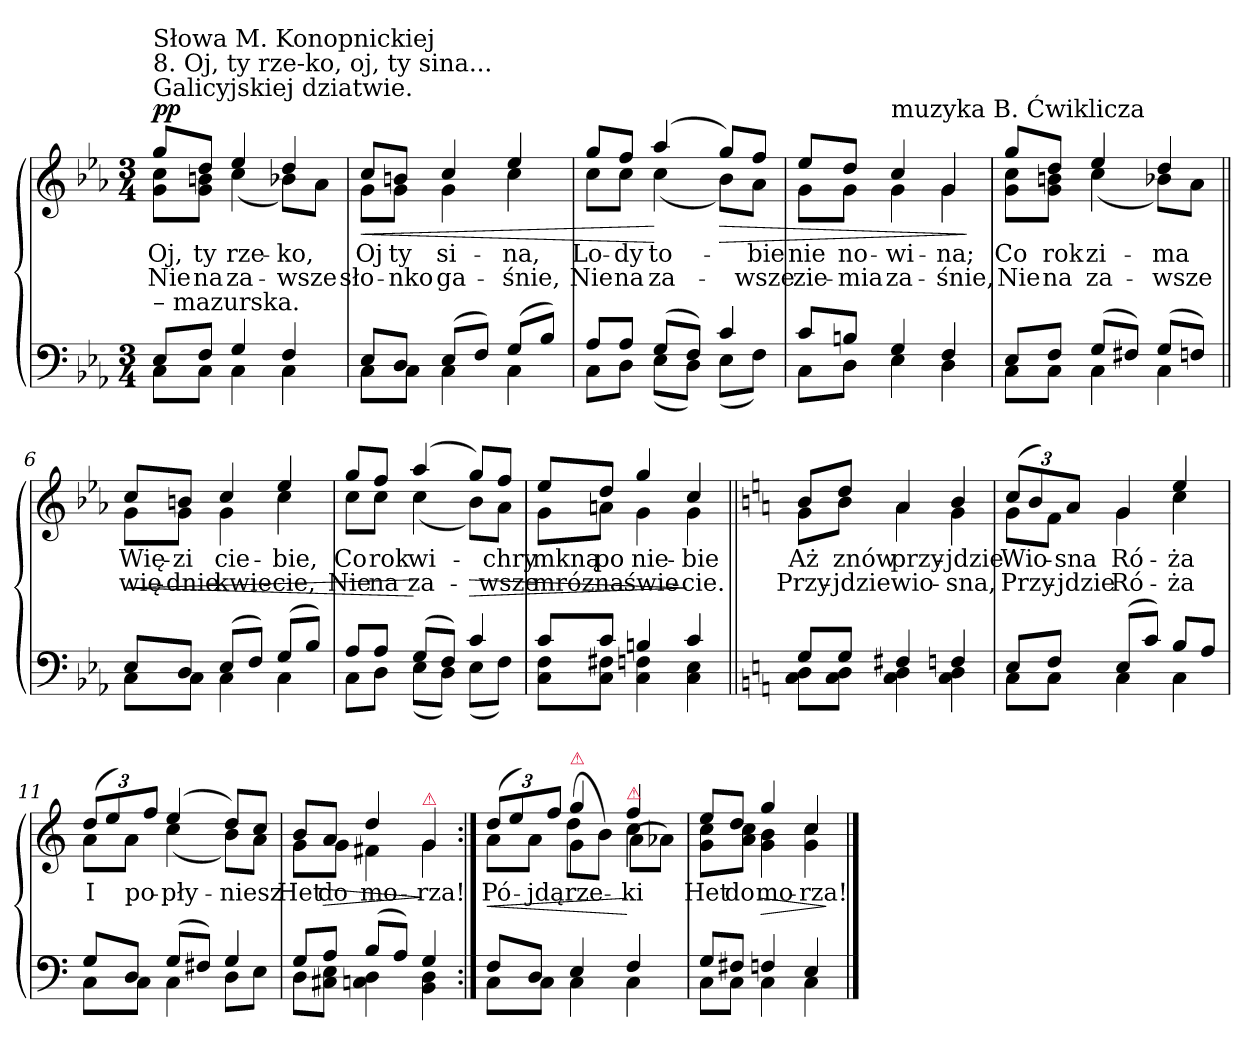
**kern	**kern	**text	**text	**dynam
*part1	*part1	*part1	*part1	*part1
*staff2	*staff1	*staff1	*staff1	*staff1/2
*clefF4	*clefG2	*	*	*
*k[b-e-a-]	*k[b-e-a-]	*	*	*
*M3/4	*M3/4	*	*	*
=1	=1	=1	=1	=1
*^	*^	*	*	*
!	!	!LO:TX:a:t=Galicyjskiej dziatwie.	!	!	!	!
!	!	!LO:TX:a:t=8. Oj, ty rze-ko, oj, ty sina...	!	!	!	!
!	!	!LO:TX:a:t=Słowa M. Konopnickiej	!	!	!	!
!LO:TX:a:t=– mazurska.	!	!	!	!	!	!
8E-/L	8C\L	8gg/L	8g\ 8cc\L	Oj,	Nie	pp
8F/J	8C\J	8dd/J	8g\ 8bn\J	ty	na	.
4G/	4C\	4ee-/	(4cc\	rze-	za-	.
4F/	4C\	4dd/	8b-X\L)	-ko,	-wsze	.
.	.	.	8a-\J	.	.	.
=2	=2	=2	=2	=2	=2	=2
!	!	!	!	!	!	!LO:HP:b
8E-/L	8C\L	8cc/L	8g\L	Oj	sło-	<
8D/J	8C\J	8bn/J	8g\J	ty	-nko	.
(8E-/L	4C\	4cc/	4g\	si-	ga-	.
8F/J)	.	.	.	.	.	.
(8G/L	4C\	4ee-/	4cc\	-na,	-śnie,	.
8B-/J)	.	.	.	.	.	.
=3	=3	=3	=3	=3	=3	=3
8A-/L	8C\L	8gg/L	8cc\L	Lo-	Nie	.
8A-/J	8D\J	8ff/J	8cc\J	-dy	na	.
(8G/L	(8E-\L	(4aa-/	(4cc\	to-	za-	[
8F/J)	8D\J)	.	.	.	.	.
!	!	!	!	!	!	!LO:HP:b
4c/	(8E-\L	8gg/L)	8b-\L)	.	.	>
.	8F\J)	8ff/J	8a-\J	-bie	-wsze	.
=4	=4	=4	=4	=4	=4	=4
8c/L	8C\L	8ee-/L	8g\L	nie	zie-	.
8Bn/J	8D\J	8dd/J	8g\J	no-	-mia	.
!	!	!LO:TX:a:t=muzyka B. Ćwiklicza	!	!	!	!
4G/	4E-\	4cc/	4g\	-wi-	za-	.
4F/	4D\	4g/	4g\	-na;	-śnie,	.
*v	*v	*	*	*	*	*
*	*v	*v	*	*	*
.	.	.	.	]
=5	=5	=5	=5	=5
*^	*^	*	*	*
8E-/L	8C\L	8gg/L	8g\ 8cc\L	Co	Nie	.
8F/J	8C\J	8dd/J	8g\ 8bn\J	rok	na	.
(8G/L	4C\	4ee-/	(4cc\	zi-	za-	.
8F#X/J)	.	.	.	.	.	.
(8G/L	4C\	4dd/	8b-X\L)	-ma	wsze	.
8Fn/J)	.	.	8a-\J	.	.	.
=6||	=6||	=6||	=6||	=6||	=6||	=6||
8E-/L	8C\L	8cc/L	8g\L	Wię-	wię-	<
8D/J	8C\J	8bn/J	8g\J	-zi	-dnie	.
(8E-/L	4C\	4cc/	4g\	cie-	kwie-	.
8F/J)	.	.	.	.	.	.
(8G/L	4C\	4ee-/	4cc\	-bie,	-cie,	.
8B-/J)	.	.	.	.	.	.
=7	=7	=7	=7	=7	=7	=7
8A-/L	8C\L	8gg/L	8cc\L	Co	Nie	.
8A-/J	8D\J	8ff/J	8cc\J	rok	na	.
(8G/L	(8E-\L	(<4aa-/	(4cc\	wi-	za-	[
8F/J)	8D\J)	.	.	.	.	.
4c/	(8E-\L	8gg/L)	8b-\L)	.	.	>
.	8F\J)	8ff/J	8a-\J	-chry	-wsze	.
=8	=8	=8	=8	=8	=8	=8
8c/L	8C\ 8F\L	8ee-/L	8g\L	mkną	mróz	.
8c/J	8C\ 8F#X\J	8dd/J	8an\J	po	na	.
4Bn/	4C\ 4Fn\	4gg/	4g\	nie-	świe-	.
4c/	4C\ 4E-\	4cc/	4g\	-bie	-cie.	]
=9||	=9||	=9||	=9||	=9||	=9||	=9||
*k[]	*	*k[]	*	*	*	*
!	!	!	!	!	!	!LO:DY:a
8G/L	8C\ 8D\L	8b/L	8g\L	Aż	Przy-	mf mf
8G/J	8C\ 8D\J	8dd/J	8b\J	znów	-jdzie	.
4F#X/	4C\ 4D\	4a/	4a\	przy-	wio-	.
4Fn/	4C\ 4D\	4b/	4g\	-jdzie	-sna,	.
=10	=10	=10	=10	=10	=10	=10
8E/L	8C\L	(12cc/L	8g\L	Wio-	Przy-	.
.	.	12b/)	.	.	.	.
8F/J	8C\J	.	8f\J	.	.	.
.	.	12a/J	.	-sna	-jdzie	.
(8E/L	4C\	4g/	4g\	Ró-	Ró-	.
8c/J)	.	.	.	.	.	.
8B/L	4C\	4ee/	4cc\	-ża	-ża	.
8A/J	.	.	.	.	.	.
=11	=11	=11	=11	=11	=11	=11
8G/L	8C\L	(12dd/L	8a\L	I	.	.
.	.	12ee/)	.	.	.	.
8D/J	8C\J	.	8a\J	.	.	.
.	.	12ff/J	.	po-	.	.
(8G/L	4C\	(4ee/	(4cc\	-pły-	.	.
8F#X/J)	.	.	.	.	.	.
4G/	8D\L	8dd/L)	8b\L)	-niesz	.	.
.	8E\J	8cc/J	8a\J	.	.	.
=12	=12	=12	=12	=12	=12	=12
8G/L	8D\L	8b/L	8g\L	Het	.	.
8A/J	8C#X\ 8E\J	8a/J	8g\J	do	.	>
(8B/L	4Cn\ 4D\	4dd/	4f#X\	mo-	.	.
8A/J)	.	.	.	.	.	.
!	!	!LO:TX:a:color=crimson:t=⚠	!	!	!	!
4G/	4BB\ 4D\	4g/	4g\	-rza!	.	]
=13:|!	=13:|!	=13:|!	=13:|!	=13:|!	=13:|!	=13:|!
*	*	*	*^	*	*	*
8F/L	8C\L	(12dd/L	8a\L	4ryy	Pó-	.	<
.	.	12ee/)	.	.	.	.	.
8D/J	8C\J	.	8a\J	.	.	.	.
.	.	12ff/J	.	.	-jdą	.	.
!	!	!LO:TX:a:color=crimson:t=⚠	!	!	!	!	!
4E/	4C\	4gg/	4g\	(8dd\L	rze-	.	.
.	.	.	.	8b\J)	.	.	.
!	!	!LO:TX:a:color=crimson:t=⚠	!	!	!	!	!
4F/	4C\	4ff/	4cc\	(8a\L	-ki	.	[
.	.	.	.	8a-X\J)	.	.	.
*	*	*	*v	*v	*	*	*
=14	=14	=14	=14	=14	=14	=14
8G/L	8C\L	8ee/L	8g\ 8cc\L	Het	.	.
8F#X/J	8C\J	8dd/J	8a\ 8cc\J	do	.	.
4Fn/	4C\	4gg/	4g\ 4b\	mo-	.	>
4E/	4C\	4cc/	4g\ 4cc\	-rza!	.	.
*v	*v	*	*	*	*	*
*	*v	*v	*	*	*
.	.	.	.	]
==	==	==	==	==
*-	*-	*-	*-	*-
